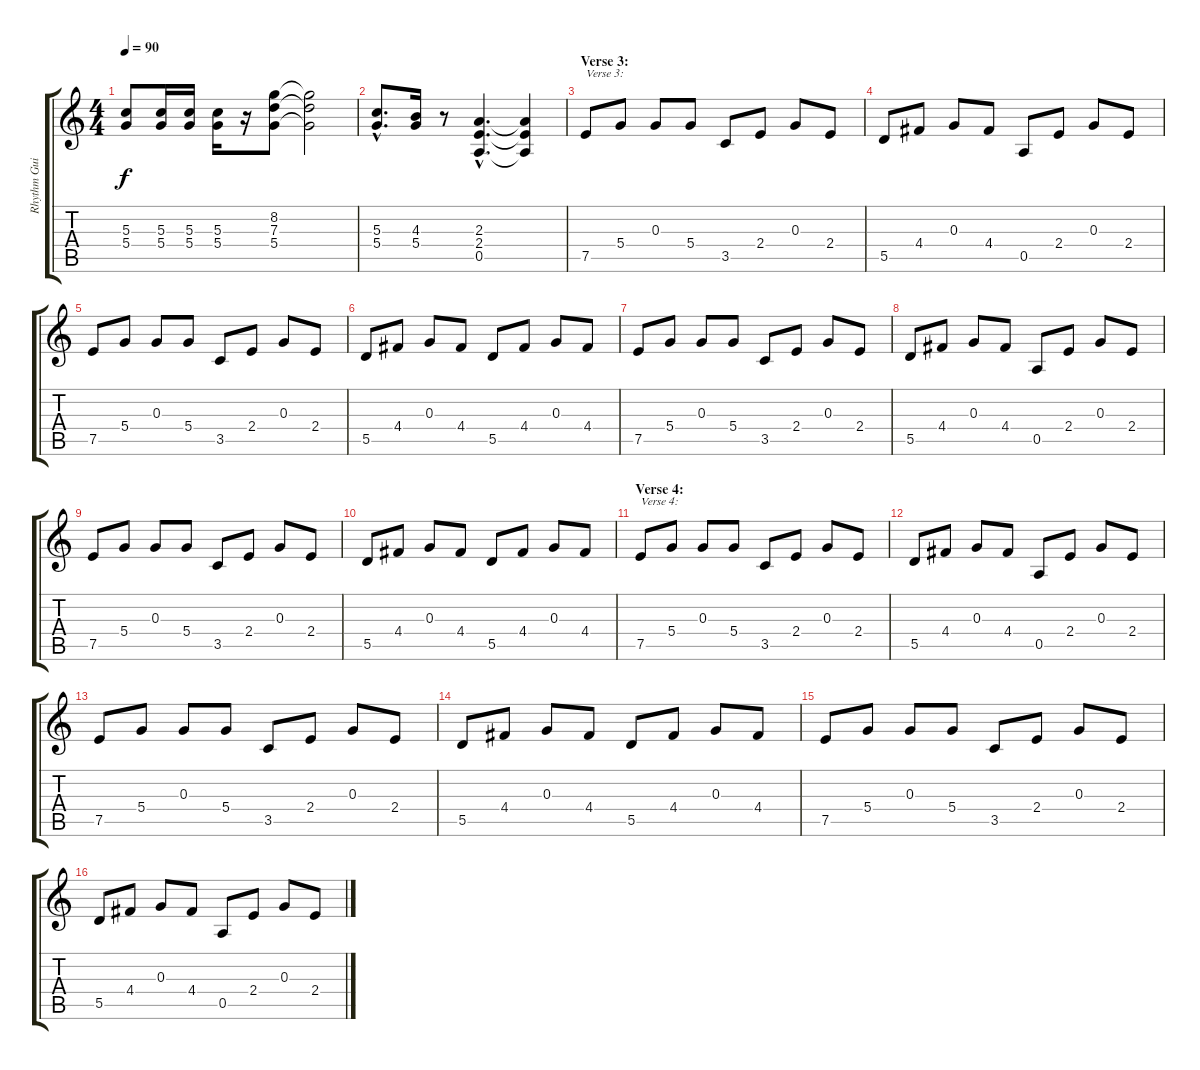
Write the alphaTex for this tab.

\track ("Rhythm Guitar 2" "Rhythm Gui") {instrument distortionguitar}
\staff {score tabs}
\tuning (E4 B3 G3 D3 A2 E2) {hide}
\ts (4 4)
\tempo 90
\clef g2
\ks c
(5.3 5.4).8{dy f} (5.3 5.4).16 (5.3 5.4).16 (5.3 5.4).16 r.16 (8.2 7.3 5.4).8 (8.2{t} 7.3{t} 5.4{t}).2 |
(5.3{hac} 5.4{hac}).8{d} (4.3 5.4).16 r.8 (2.3{hac} 2.4{hac} 0.5{hac}).4{d} (2.3{t} 2.4{t} 0.5{t}).4 |
\section ("" "Verse 3:")
7.5.8{txt "Verse 3:"} 5.4.8 0.3.8 5.4.8 3.5.8 2.4.8 0.3.8 2.4.8 |
5.5.8 4.4.8 0.3.8 4.4.8 0.5.8 2.4.8 0.3.8 2.4.8 |
7.5.8 5.4.8 0.3.8 5.4.8 3.5.8 2.4.8 0.3.8 2.4.8 |
5.5.8 4.4.8 0.3.8 4.4.8 5.5.8 4.4.8 0.3.8 4.4.8 |
7.5.8 5.4.8 0.3.8 5.4.8 3.5.8 2.4.8 0.3.8 2.4.8 |
5.5.8 4.4.8 0.3.8 4.4.8 0.5.8 2.4.8 0.3.8 2.4.8 |
7.5.8 5.4.8 0.3.8 5.4.8 3.5.8 2.4.8 0.3.8 2.4.8 |
5.5.8 4.4.8 0.3.8 4.4.8 5.5.8 4.4.8 0.3.8 4.4.8 |
\section ("" "Verse 4:")
7.5.8{txt "Verse 4:"} 5.4.8 0.3.8 5.4.8 3.5.8 2.4.8 0.3.8 2.4.8 |
5.5.8 4.4.8 0.3.8 4.4.8 0.5.8 2.4.8 0.3.8 2.4.8 |
7.5.8 5.4.8 0.3.8 5.4.8 3.5.8 2.4.8 0.3.8 2.4.8 |
5.5.8 4.4.8 0.3.8 4.4.8 5.5.8 4.4.8 0.3.8 4.4.8 |
7.5.8 5.4.8 0.3.8 5.4.8 3.5.8 2.4.8 0.3.8 2.4.8 |
5.5.8 4.4.8 0.3.8 4.4.8 0.5.8 2.4.8 0.3.8 2.4.8
